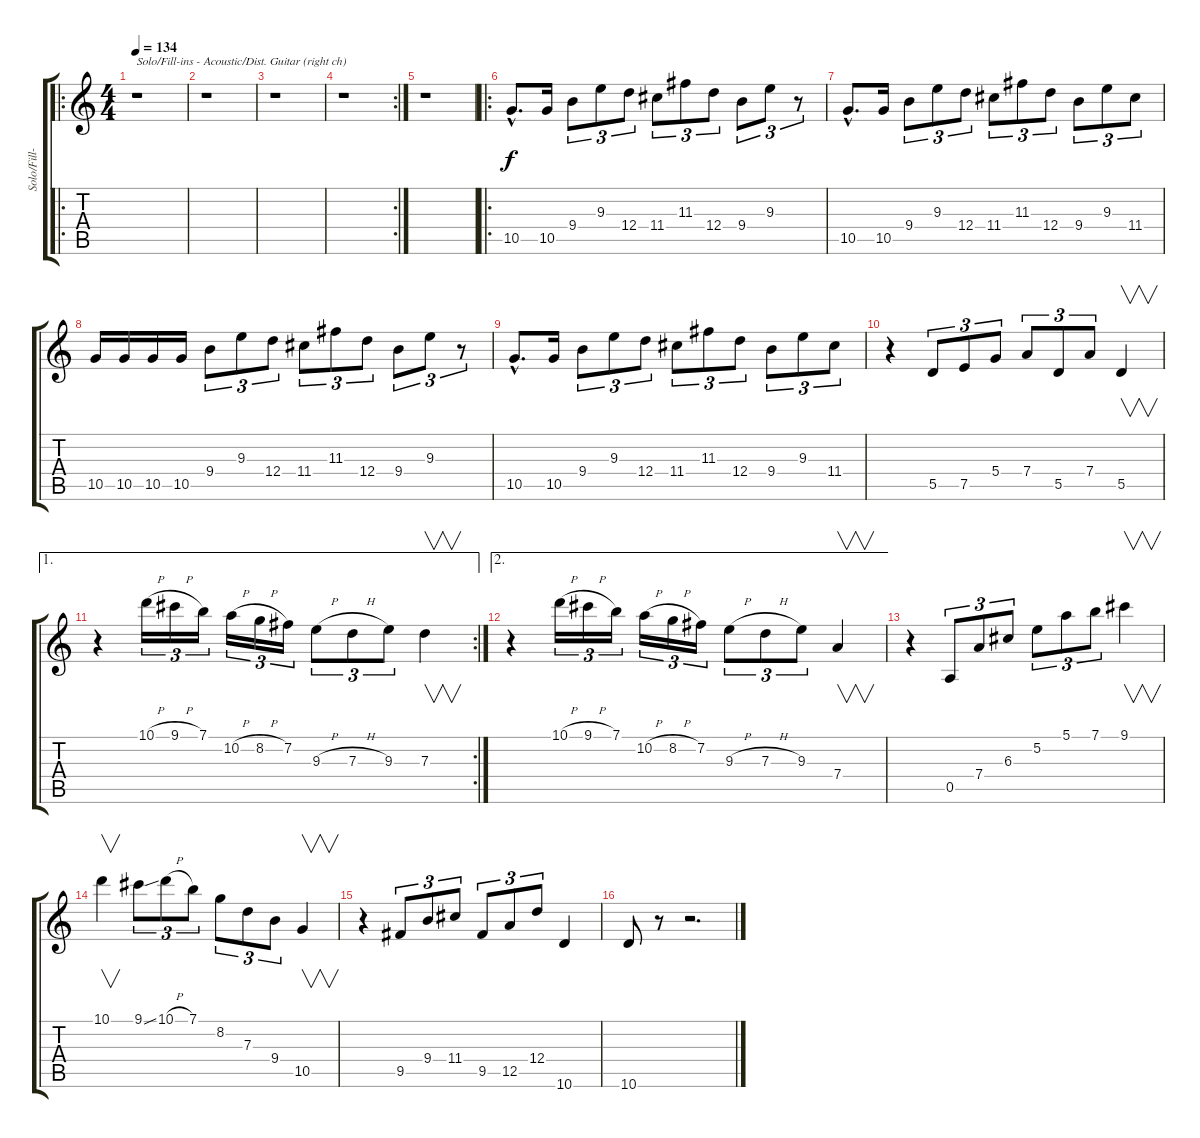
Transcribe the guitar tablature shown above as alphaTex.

\track ("Solo/Fill-ins (right ch)" "Solo/Fill-") {instrument acousticguitarsteel}
\staff {score tabs}
\tuning (E4 B3 G3 D3 A2 E2) {hide}
\ro
\ts (4 4)
\tempo 134
\clef g2
\ks c
r.1{txt "Solo/Fill-ins - Acoustic/Dist. Guitar (right ch)" dy f instrument acousticguitarsteel} |
r.1 |
r.1 |
\rc 2
r.1 |
r.1 |
\ro
10.5{hac}.8{d volume 11 instrument electricguitarmuted} 10.5.16 9.4.8{tu (3 2)} 9.3.8{tu (3 2)} 12.4.8{tu (3 2)} 11.4.8{tu (3 2)} 11.3.8{tu (3 2)} 12.4.8{tu (3 2)} 9.4.8{tu (3 2)} 9.3.8{tu (3 2)} r.8{tu (3 2)} |
10.5{hac}.8{d} 10.5.16 9.4.8{tu (3 2)} 9.3.8{tu (3 2)} 12.4.8{tu (3 2)} 11.4.8{tu (3 2)} 11.3.8{tu (3 2)} 12.4.8{tu (3 2)} 9.4.8{tu (3 2)} 9.3.8{tu (3 2)} 11.4.8{tu (3 2)} |
10.5.16 10.5.16 10.5.16 10.5.16 9.4.8{tu (3 2)} 9.3.8{tu (3 2)} 12.4.8{tu (3 2)} 11.4.8{tu (3 2)} 11.3.8{tu (3 2)} 12.4.8{tu (3 2)} 9.4.8{tu (3 2)} 9.3.8{tu (3 2)} r.8{tu (3 2)} |
10.5{hac}.8{d} 10.5.16 9.4.8{tu (3 2)} 9.3.8{tu (3 2)} 12.4.8{tu (3 2)} 11.4.8{tu (3 2)} 11.3.8{tu (3 2)} 12.4.8{tu (3 2)} 9.4.8{tu (3 2)} 9.3.8{tu (3 2)} 11.4.8{tu (3 2)} |
r.4{instrument acousticguitarsteel} 5.5.8{tu (3 2)} 7.5.8{tu (3 2)} 5.4.8{tu (3 2)} 7.4.8{tu (3 2)} 5.5.8{tu (3 2)} 7.4.8{tu (3 2)} 5.5.4{v} |
\ae 1
\rc 2
r.4 10.1{h}.16{tu (3 2)} 9.1{h}.16{tu (3 2)} 7.1.16{tu (3 2)} 10.2{h}.16{tu (3 2)} 8.2{h}.16{tu (3 2)} 7.2.16{tu (3 2)} 9.3{h}.8{tu (3 2)} 7.3{h}.8{tu (3 2)} 9.3.8{tu (3 2)} 7.3.4{v} |
\ae 2
r.4 10.1{h}.16{tu (3 2)} 9.1{h}.16{tu (3 2)} 7.1.16{tu (3 2)} 10.2{h}.16{tu (3 2)} 8.2{h}.16{tu (3 2)} 7.2.16{tu (3 2)} 9.3{h}.8{tu (3 2)} 7.3{h}.8{tu (3 2)} 9.3.8{tu (3 2)} 7.4.4{v} |
r.4 0.5.8{tu (3 2)} 7.4.8{tu (3 2)} 6.3.8{tu (3 2)} 5.2.8{tu (3 2)} 5.1.8{tu (3 2)} 7.1.8{tu (3 2)} 9.1.4{v} |
10.1.4{v} 9.1{ss}.8{tu (3 2)} 10.1{h}.8{tu (3 2)} 7.1.8{tu (3 2)} 8.2.8{tu (3 2)} 7.3.8{tu (3 2)} 9.4.8{tu (3 2)} 10.5.4{v} |
r.4 9.5.8{tu (3 2)} 9.4.8{tu (3 2)} 11.4.8{tu (3 2)} 9.5.8{tu (3 2)} 12.5.8{tu (3 2)} 12.4.8{tu (3 2)} 10.6.4 |
10.6.8 r.8 r.2{d}
